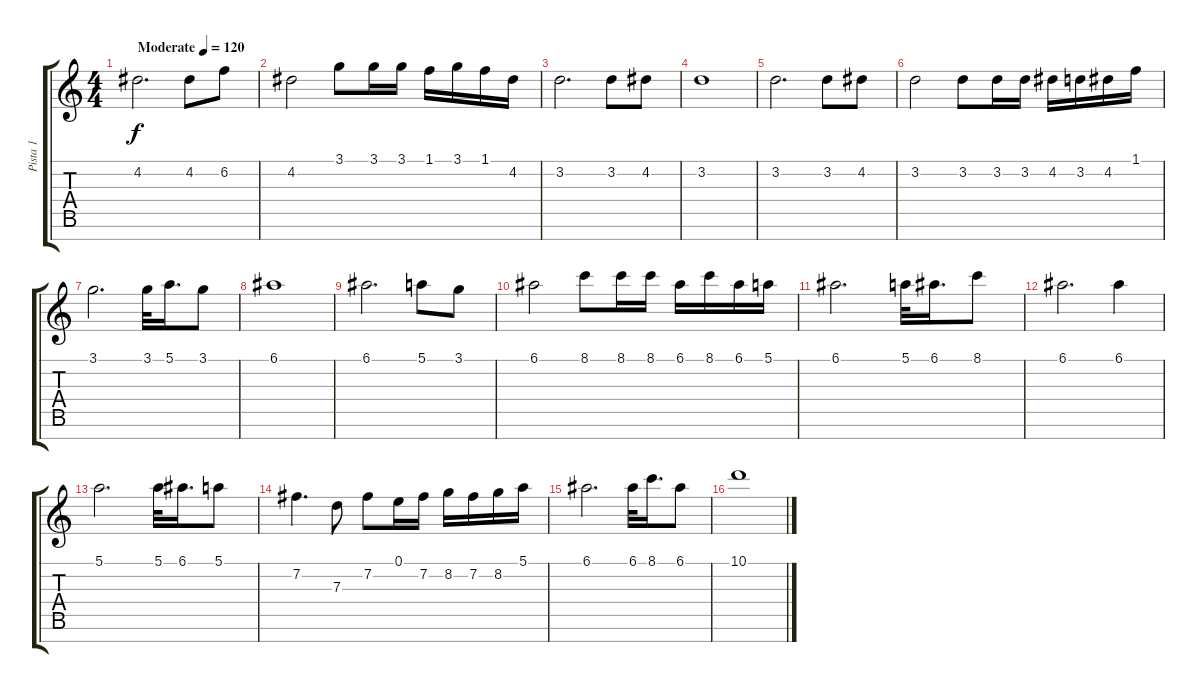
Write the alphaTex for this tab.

\track ("Pista 1" "Pista 1") {instrument acousticgrandpiano}
\staff {score tabs}
\tuning (E5 B4 G4 D4 A3 E3 B2) {hide}
\ts (4 4)
\tempo (120 "Moderate")
\clef g2
\ks c
4.2.2{d dy f instrument acousticgrandpiano} 4.2.8 6.2.8 |
4.2.2 3.1.8 3.1.16 3.1.16 1.1.16 3.1.16 1.1.16 4.2.16 |
3.2.2{d} 3.2.8 4.2.8 |
3.2.1 |
3.2.2{d} 3.2.8 4.2.8 |
3.2.2 3.2.8 3.2.16 3.2.16 4.2.16 3.2.16 4.2.16 1.1.16 |
3.1.2{d} 3.1.32 5.1.16{d} 3.1.8 |
6.1.1 |
6.1.2{d} 5.1.8 3.1.8 |
6.1.2 8.1.8 8.1.16 8.1.16 6.1.16 8.1.16 6.1.16 5.1.16 |
6.1.2{d} 5.1.32 6.1.16{d} 8.1.8 |
6.1.2{d} 6.1.4 |
5.1.2{d} 5.1.32 6.1.16{d} 5.1.8 |
7.2.4{d} 7.3.8 7.2.8 0.1.16 7.2.16 8.2.16 7.2.16 8.2.16 5.1.16 |
6.1.2{d} 6.1.32 8.1.16{d} 6.1.8 |
10.1.1
